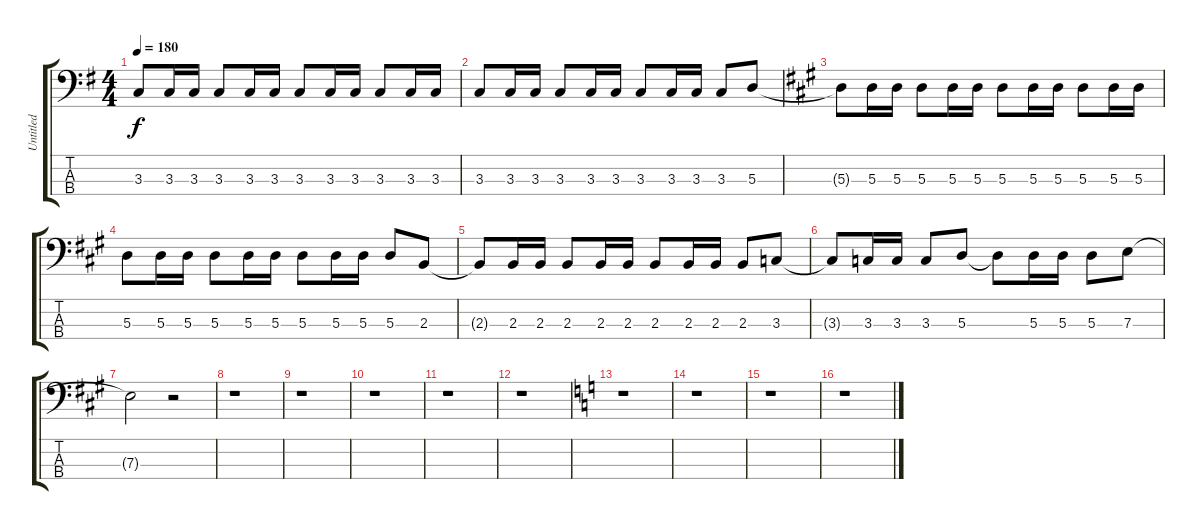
\track ("Untitled" "Untitled") {instrument electricbassfinger}
\staff {score tabs}
\tuning (G2 D2 A1 E1) {hide}
\ts (4 4)
\tempo 180
\clef f4
\ks g
3.3{t}.8{dy f} 3.3.16 3.3.16 3.3.8 3.3.16 3.3.16 3.3.8 3.3.16 3.3.16 3.3.8 3.3.16 3.3.16 |
3.3.8 3.3.16 3.3.16 3.3.8 3.3.16 3.3.16 3.3.8 3.3.16 3.3.16 3.3.8 5.3.8 |
\ks a
5.3{t}.8 5.3.16 5.3.16 5.3.8 5.3.16 5.3.16 5.3.8 5.3.16 5.3.16 5.3.8 5.3.16 5.3.16 |
5.3.8 5.3.16 5.3.16 5.3.8 5.3.16 5.3.16 5.3.8 5.3.16 5.3.16 5.3.8 2.3.8 |
2.3{t}.8 2.3.16 2.3.16 2.3.8 2.3.16 2.3.16 2.3.8 2.3.16 2.3.16 2.3.8 3.3.8 |
3.3{t}.8 3.3.16 3.3.16 3.3.8 5.3.8 5.3{t}.8 5.3.16 5.3.16 5.3.8 7.3.8 |
7.3{t}.2 r.2 |
r.1 |
r.1 |
r.1 |
r.1 |
r.1 |
\ks c
r.1 |
r.1 |
r.1 |
r.1
